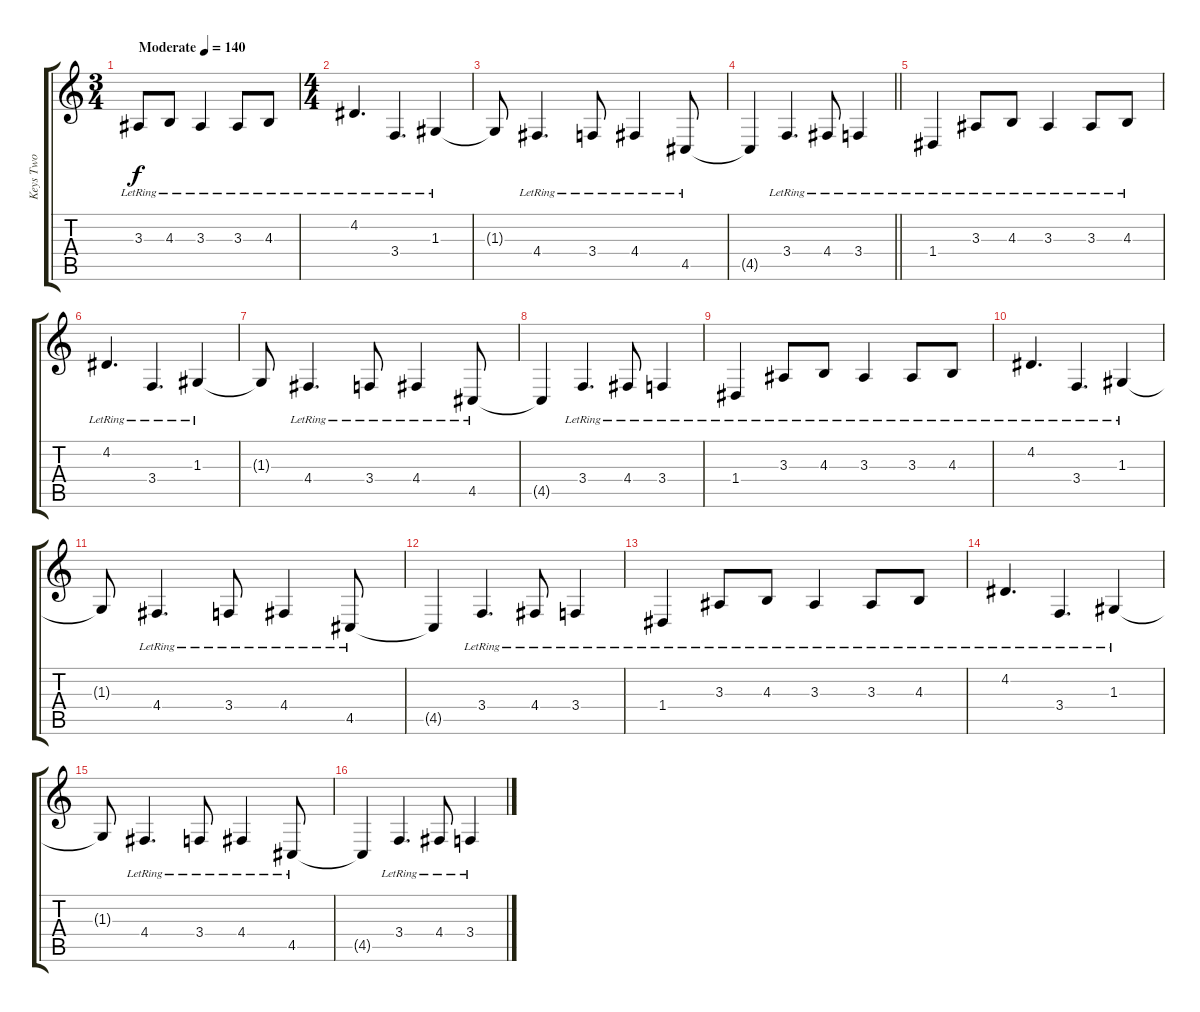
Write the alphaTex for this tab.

\track ("Keys Two" "Keys Two") {instrument harpsichord}
\staff {score tabs}
\tuning (E4 B3 G3 D3 A2 E2) {hide}
\ts (3 4)
\tempo (140 "Moderate")
\clef g2
\ks c
3.3{lr}.8{dy f instrument harpsichord} 4.3{lr}.8 3.3{lr}.4 3.3{lr}.8 4.3{lr}.8 |
\ts (4 4)
4.2{lr}.4{d} 3.4{lr}.4{d} 1.3{lr}.4 |
1.3{t}.8 4.4{lr}.4{d} 3.4{lr}.8 4.4{lr}.4 4.5{lr}.8 |
\barLineRight lightlight
4.5{t}.4 3.4{lr}.4{d} 4.4{lr}.8 3.4{lr}.4 |
\section ("" "")
1.4{lr}.4 3.3{lr}.8 4.3{lr}.8 3.3{lr}.4 3.3{lr}.8 4.3{lr}.8 |
4.2{lr}.4{d} 3.4{lr}.4{d} 1.3{lr}.4 |
1.3{t}.8 4.4{lr}.4{d} 3.4{lr}.8 4.4{lr}.4 4.5{lr}.8 |
4.5{t}.4 3.4{lr}.4{d} 4.4{lr}.8 3.4{lr}.4 |
1.4{lr}.4 3.3{lr}.8 4.3{lr}.8 3.3{lr}.4 3.3{lr}.8 4.3{lr}.8 |
4.2{lr}.4{d} 3.4{lr}.4{d} 1.3{lr}.4 |
1.3{t}.8 4.4{lr}.4{d} 3.4{lr}.8 4.4{lr}.4 4.5{lr}.8 |
4.5{t}.4 3.4{lr}.4{d} 4.4{lr}.8 3.4{lr}.4 |
1.4{lr}.4 3.3{lr}.8 4.3{lr}.8 3.3{lr}.4 3.3{lr}.8 4.3{lr}.8 |
4.2{lr}.4{d} 3.4{lr}.4{d} 1.3{lr}.4 |
1.3{t}.8 4.4{lr}.4{d} 3.4{lr}.8 4.4{lr}.4 4.5{lr}.8 |
4.5{t}.4 3.4{lr}.4{d} 4.4{lr}.8 3.4{lr}.4
